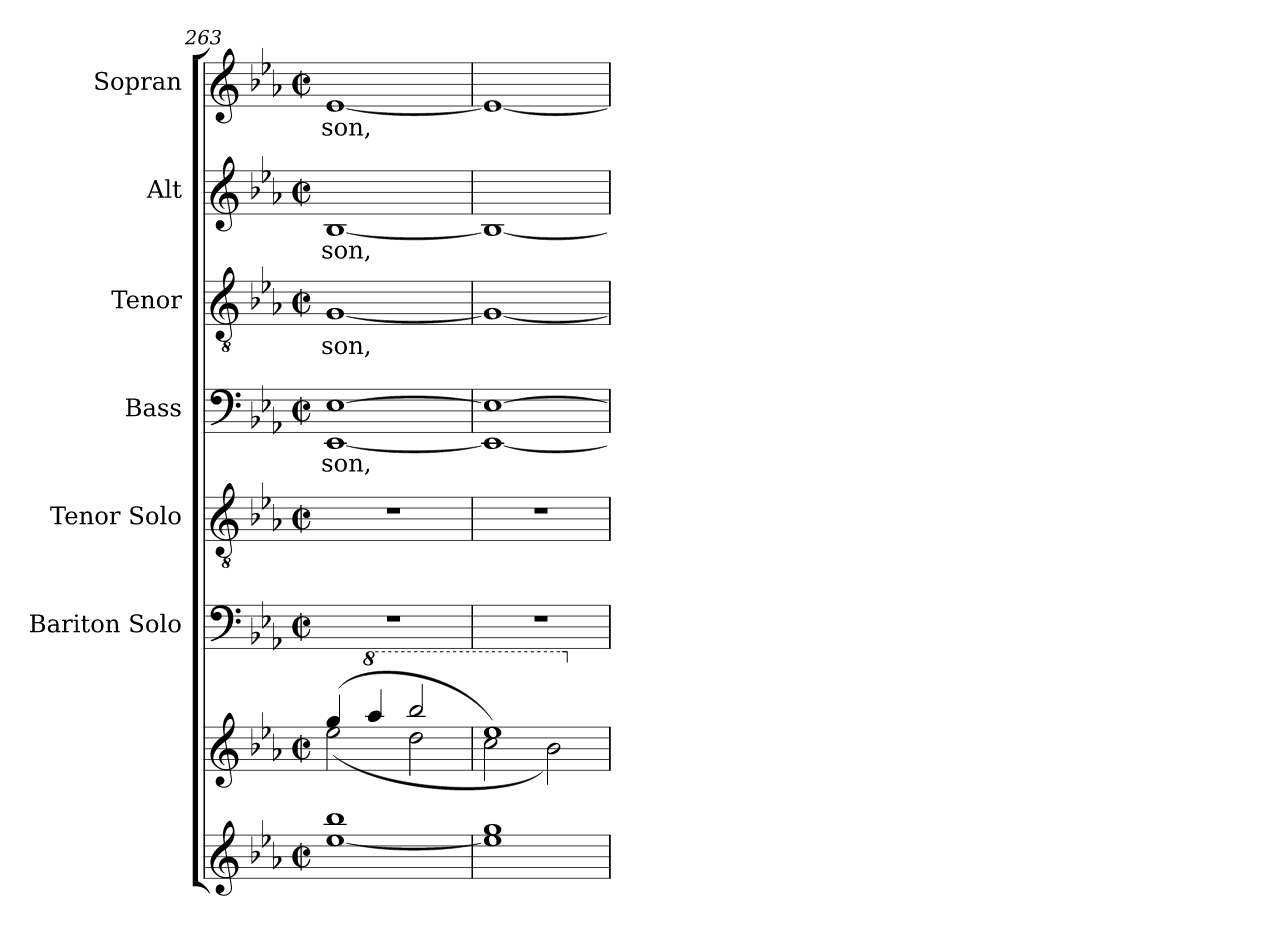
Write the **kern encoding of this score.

**kern	**kern	**kern	**kern	**kern	**text	**kern	**text	**kern	**text	**kern	**text
*part7	*part7	*part6	*part5	*part4	*part4	*part3	*part3	*part2	*part2	*part1	*part1
*staff8	*staff7	*staff6	*staff5	*staff4	*staff4	*staff3	*staff3	*staff2	*staff2	*staff1	*staff1
*	*	*I"Bariton Solo	*I"Tenor Solo	*I"Bass	*	*I"Tenor	*	*I"Alt	*	*I"Sopran	*
*	*	*	*	*I'B.	*	*I'T.	*	*I'A.	*	*I'S.	*
*clefG2	*clefG2	*clefF4	*clefGv2	*clefF4	*	*clefGv2	*	*clefG2	*	*clefG2	*
*k[b-e-a-]	*k[b-e-a-]	*k[b-e-a-]	*k[b-e-a-]	*k[b-e-a-]	*	*k[b-e-a-]	*	*k[b-e-a-]	*	*k[b-e-a-]	*
*E-:	*E-:	*E-:	*E-:	*E-:	*	*E-:	*	*E-:	*	*E-:	*
*M2/2	*M2/2	*M2/2	*M2/2	*M2/2	*	*M2/2	*	*M2/2	*	*M2/2	*
*met(c|)	*met(c|)	*met(c|)	*met(c|)	*met(c|)	*	*met(c|)	*	*met(c|)	*	*met(c|)	*
=263	=263	=263	=263	=263	=263	=263	=263	=263	=263	=263	=263
*	*^	*	*	*	*	*	*	*	*	*	*
!	!	!	!	!	!	!LO:LY:b	!	!LO:LY:b	!	!LO:LY:b	!	!LO:LY:b
[<1ee- 1bb-	(4gg/	(<2ee-\	1r	1r	[1EE- [1E-	-son,	[1G	-son,	[1B-	-son,	[1e-	-son,
*	*8va	*	*	*	*	*	*	*	*	*	*	*
.	4aaa-/	.	.	.	.	.	.	.	.	.	.	.
.	2bbb-/	2ddd\	.	.	.	.	.	.	.	.	.	.
=264	=264	=264	=264	=264	=264	=264	=264	=264	=264	=264	=264	=264
1ee-] 1gg	1eee-)	2ccc\	1r	1r	1EE-_ 1E-_	.	1G_	.	1B-_	.	1e-_	.
.	.	2bb-\)	.	.	.	.	.	.	.	.	.	.
*	*X8va	*	*	*	*	*	*	*	*	*	*	*
*	*v	*v	*	*	*	*	*	*	*	*	*	*
=	=	=	=	=	=	=	=	=	=	=	=
*-	*-	*-	*-	*-	*-	*-	*-	*-	*-	*-	*-
